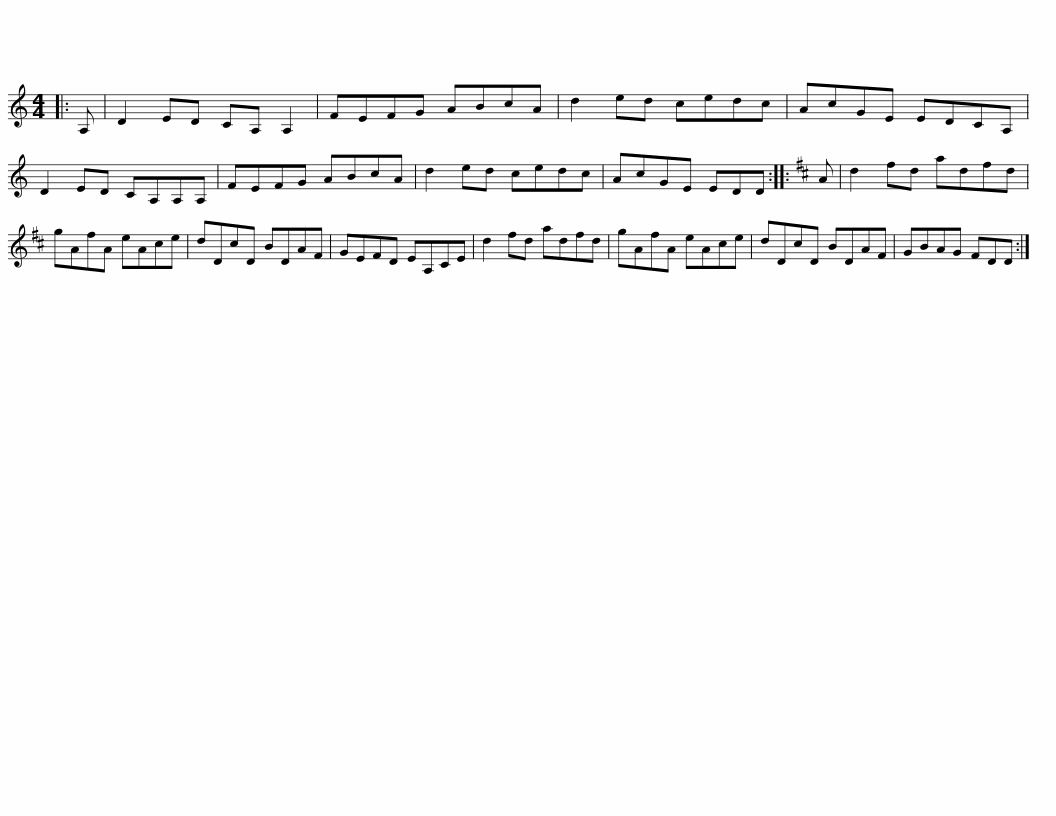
X:1
L:1/8
M:4/4
I:linebreak $
K:C
V:1 treble
V:1
|: A, | D2 ED CA, A,2 | FEFG ABcA | d2 ed cedc | AcGE EDCA, | %5
 D2 ED CA,A,A, |$ FEFG ABcA | d2 ed cedc | AcGE EDD ::[K:D] A | %10
 d2 fd adfd | gAfA eAce |$ dDcD BDAF | GEFD EA,CE | d2 fd adfd | %15
 gAfA eAce | dDcD BDAF |$ GBAG FDD :| %18
